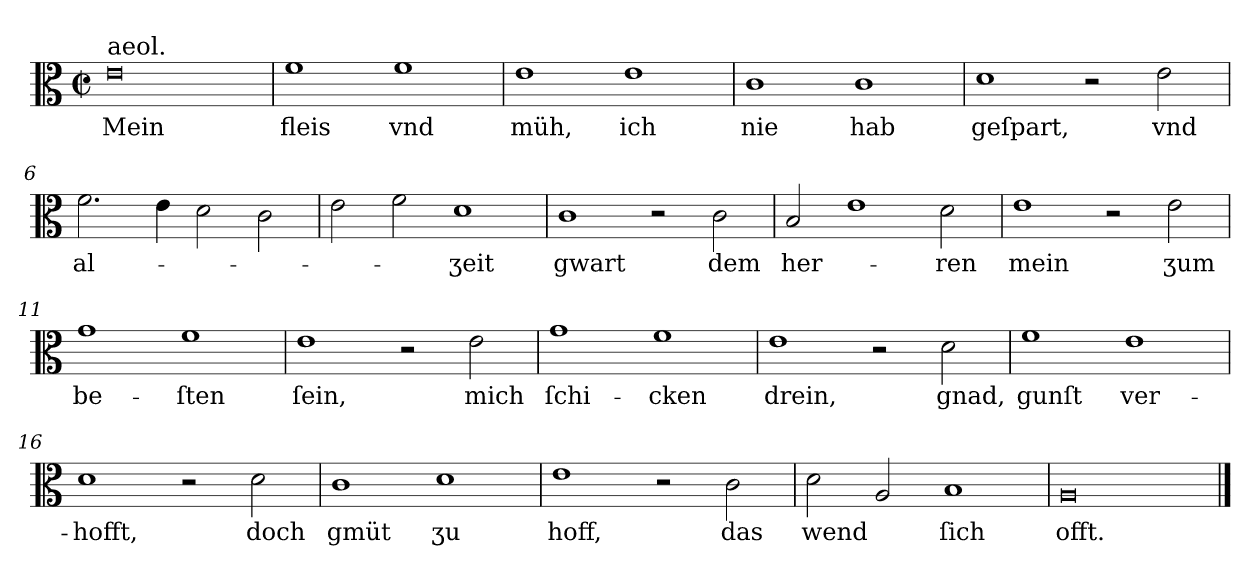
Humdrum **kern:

**kern	**text
*part1	*part1
*staff1	*staff1
*clefC3	*
*k[]	*
*A:aeo	*
*M4/2	*
*met(c|)	*
=1	=1
!LO:TX:a:t=aeol.	!
0e	Mein
=2	=2
1f	fleis
1f	vnd
=3	=3
1e	müh,
1e	ich
=4	=4
1c	nie
1c	hab
=5	=5
1d	geſpart,
2r	.
2e	vnd
=6	=6
2.f	al-
4e	.
2d	.
2c	.
=7	=7
2e	.
2f	.
1d	-ʒeit
=8	=8
1c	gwart
2r	.
2c	dem
=9	=9
2B	her-
1e	.
2d	-ren
=10	=10
1e	mein
2r	.
2e	ʒum
=11	=11
1g	be-
1f	-ſten
=12	=12
1e	ſein,
2r	.
2e	mich
=13	=13
1g	ſchi-
1f	-cken
=14	=14
1e	drein,
2r	.
2d	gnad,
=15	=15
1f	gunſt
1e	ver-
=16	=16
1d	-hofft,
2r	.
2d	doch
=17	=17
1c	gmüt
1d	ʒu
=18	=18
1e	hoff,
2r	.
2c	das
=19	=19
2d	wend
2A	.
1B	ſich
=20	=20
0A/	offt.
==	==
*-	*-
